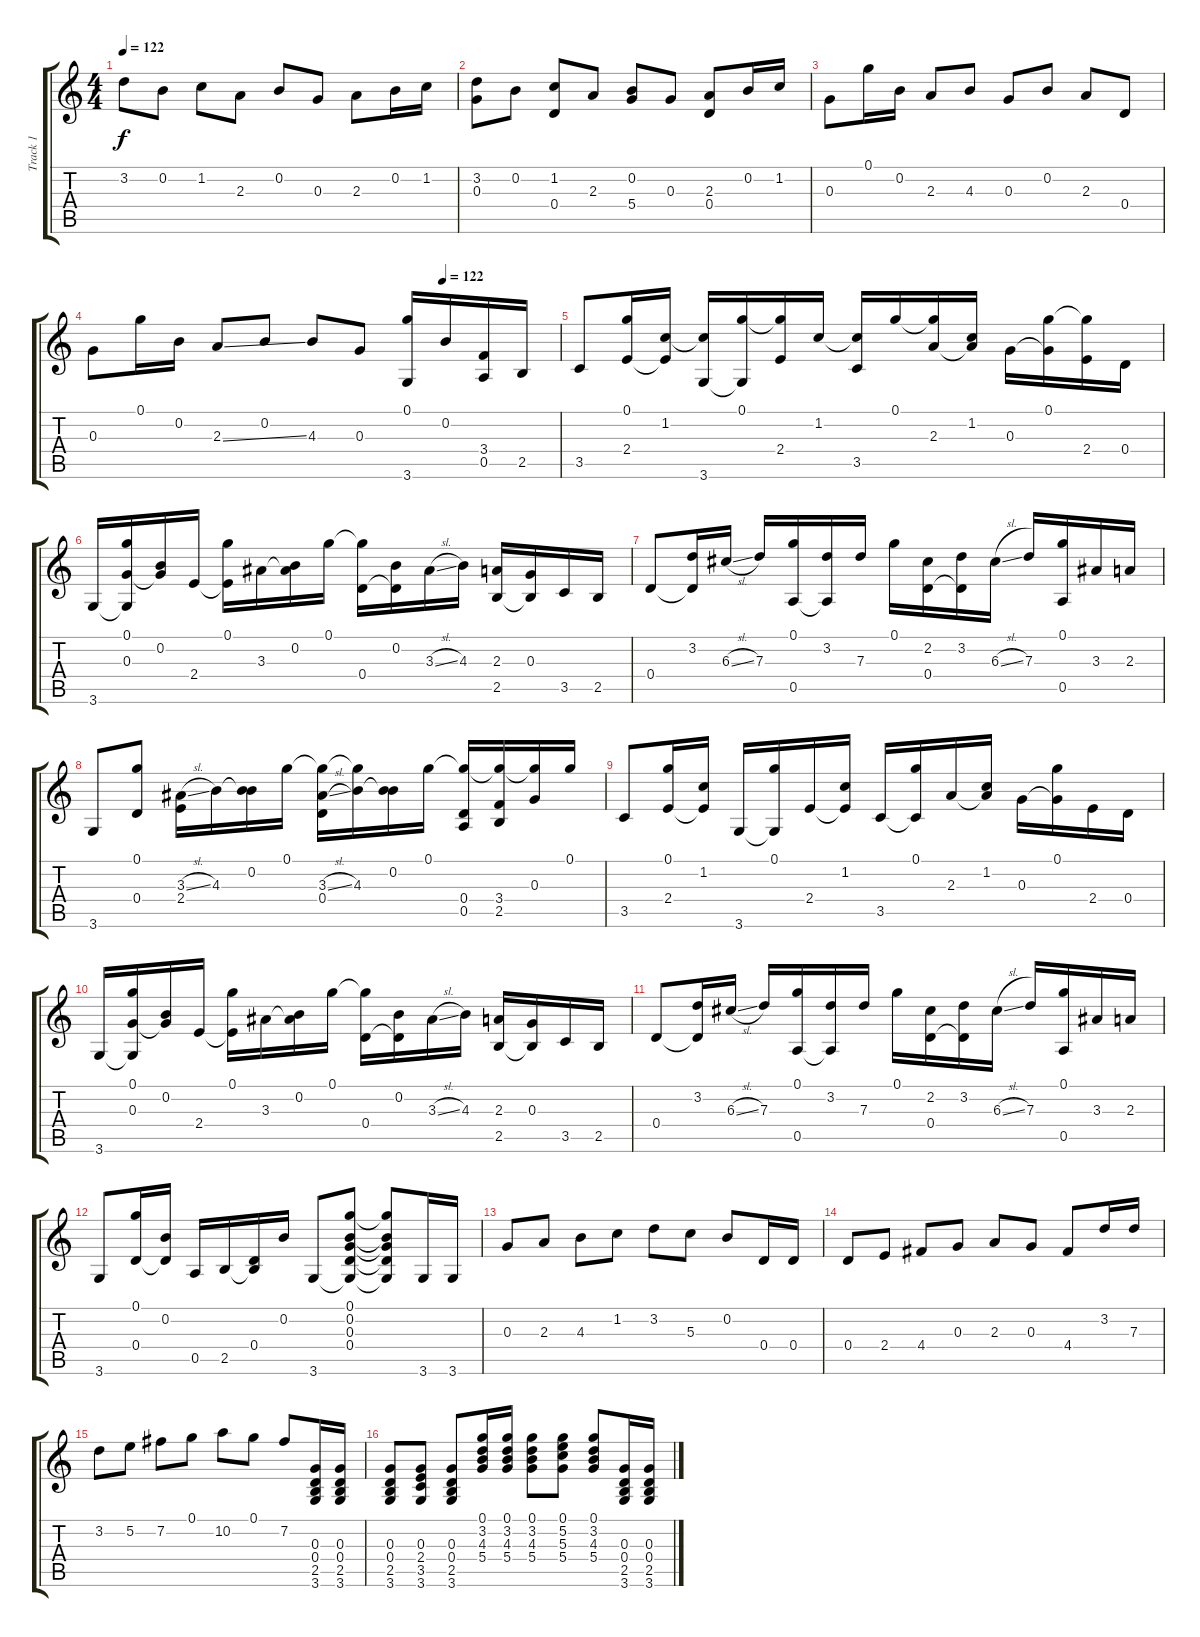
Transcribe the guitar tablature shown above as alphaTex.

\track ("Track 1" "Track 1") {instrument acousticguitarsteel}
\staff {score tabs}
\tuning (G4 B3 G3 D3 A2 E2) {hide}
\ts (4 4)
\tempo 122
\clef g2
\ks c
3.2.8{dy f} 0.2.8 1.2.8 2.3.8 0.2.8 0.3.8 2.3.8 0.2.16 1.2.16 |
(3.2 0.3).8 0.2.8 (1.2 0.4).8 2.3.8 (0.2 5.4).8 0.3.8 (2.3 0.4).8 0.2.16 1.2.16 |
0.3.8 0.1.16 0.2.16 2.3.8 4.3.8 0.3.8 0.2.8 2.3.8 0.4.8 |
\tempo (122 0.75)
0.3.8 0.1.16 0.2.16 2.3{ss}.8 0.2.8 4.3.8 0.3.8 (0.1 3.6).16 0.2.16 (3.4 0.5).16 2.5.16 |
3.5.8 (0.1 2.4).16 (1.2 2.4{t}).16 (1.2{t} 3.6).16 (0.1 3.6{t}).16 (0.1{t} 2.4).16 1.2.16 (1.2{t} 3.5).16 0.1.16 (0.1{t} 2.3).16 (1.2 2.3{t}).16 0.3.16 (0.1 0.3{t}).16 (0.1{t} 2.4).16 0.4.16 |
3.6.16 (0.1 0.3 3.6{t}).16 (0.2 0.3{t}).16 2.4.16 (0.1 2.4{t}).16 3.3.16 (0.2 3.3{t}).16 0.1.16 (0.1{t} 0.4).16 (0.2 0.4{t}).16 3.3{sl}.16 4.3.16 (2.3 2.5).16 (0.3 2.5{t}).16 3.5.16 2.5.16 |
0.4.8 (3.2 0.4{t}).16 6.3{sl}.16 7.3.16 (0.1 0.5).16 (3.2 0.5{t}).16 7.3.16 0.1.16 (2.2 0.4).16 (3.2 0.4{t}).16 6.3{sl}.16 7.3.16 (0.1 0.5).16 3.3.16 2.3.16 |
3.6.8 (0.1 0.4).8 (3.3{sl} 2.4).16 4.3.16 (0.2 4.3{t}).16 0.1.16 (0.1{t} 3.3{sl} 0.4).16 (0.1{t} 4.3).16 (0.2 4.3{t}).16 0.1.16 (0.1{t} 0.4 0.5).16 (0.1{t} 3.4 2.5).16 (0.1{t} 0.3).16 0.1.16 |
3.5.8 (0.1 2.4).16 (1.2 2.4{t}).16 3.6.16 (0.1 3.6{t}).16 2.4.16 (1.2 2.4{t}).16 3.5.16 (0.1 3.5{t}).16 2.3.16 (1.2 2.3{t}).16 0.3.16 (0.1 0.3{t}).16 2.4.16 0.4.16 |
3.6.16 (0.1 0.3 3.6{t}).16 (0.2 0.3{t}).16 2.4.16 (0.1 2.4{t}).16 3.3.16 (0.2 3.3{t}).16 0.1.16 (0.1{t} 0.4).16 (0.2 0.4{t}).16 3.3{sl}.16 4.3.16 (2.3 2.5).16 (0.3 2.5{t}).16 3.5.16 2.5.16 |
0.4.8 (3.2 0.4{t}).16 6.3{sl}.16 7.3.16 (0.1 0.5).16 (3.2 0.5{t}).16 7.3.16 0.1.16 (2.2 0.4).16 (3.2 0.4{t}).16 6.3{sl}.16 7.3.16 (0.1 0.5).16 3.3.16 2.3.16 |
3.6.8 (0.1 0.4).16 (0.2 0.4{t}).16 0.5.16 2.5.16 (0.4 2.5{t}).16 0.2.16 3.6.8 (0.1 0.2 0.3 0.4 3.6{t}).8 (0.1{t} 0.2{t} 0.3{t} 0.4{t} 3.6{t}).8 3.6.16 3.6.16 |
0.3.8 2.3.8 4.3.8 1.2.8 3.2.8 5.3.8 0.2.8 0.4.16 0.4.16 |
0.4.8 2.4.8 4.4.8 0.3.8 2.3.8 0.3.8 4.4.8 3.2.16 7.3.16 |
3.2.8 5.2.8 7.2.8 0.1.8 10.2.8 0.1.8 7.2.8 (0.3 0.4 2.5 3.6).16 (0.3 0.4 2.5 3.6).16 |
(0.3 0.4 2.5 3.6).8 (0.3 2.4 3.5 3.6).8 (0.3 0.4 2.5 3.6).8 (0.1 3.2 4.3 5.4).16 (0.1 3.2 4.3 5.4).16 (0.1 3.2 4.3 5.4).8 (0.1 5.2 5.3 5.4).8 (0.1 3.2 4.3 5.4).8 (0.3 0.4 2.5 3.6).16 (0.3 0.4 2.5 3.6).16
